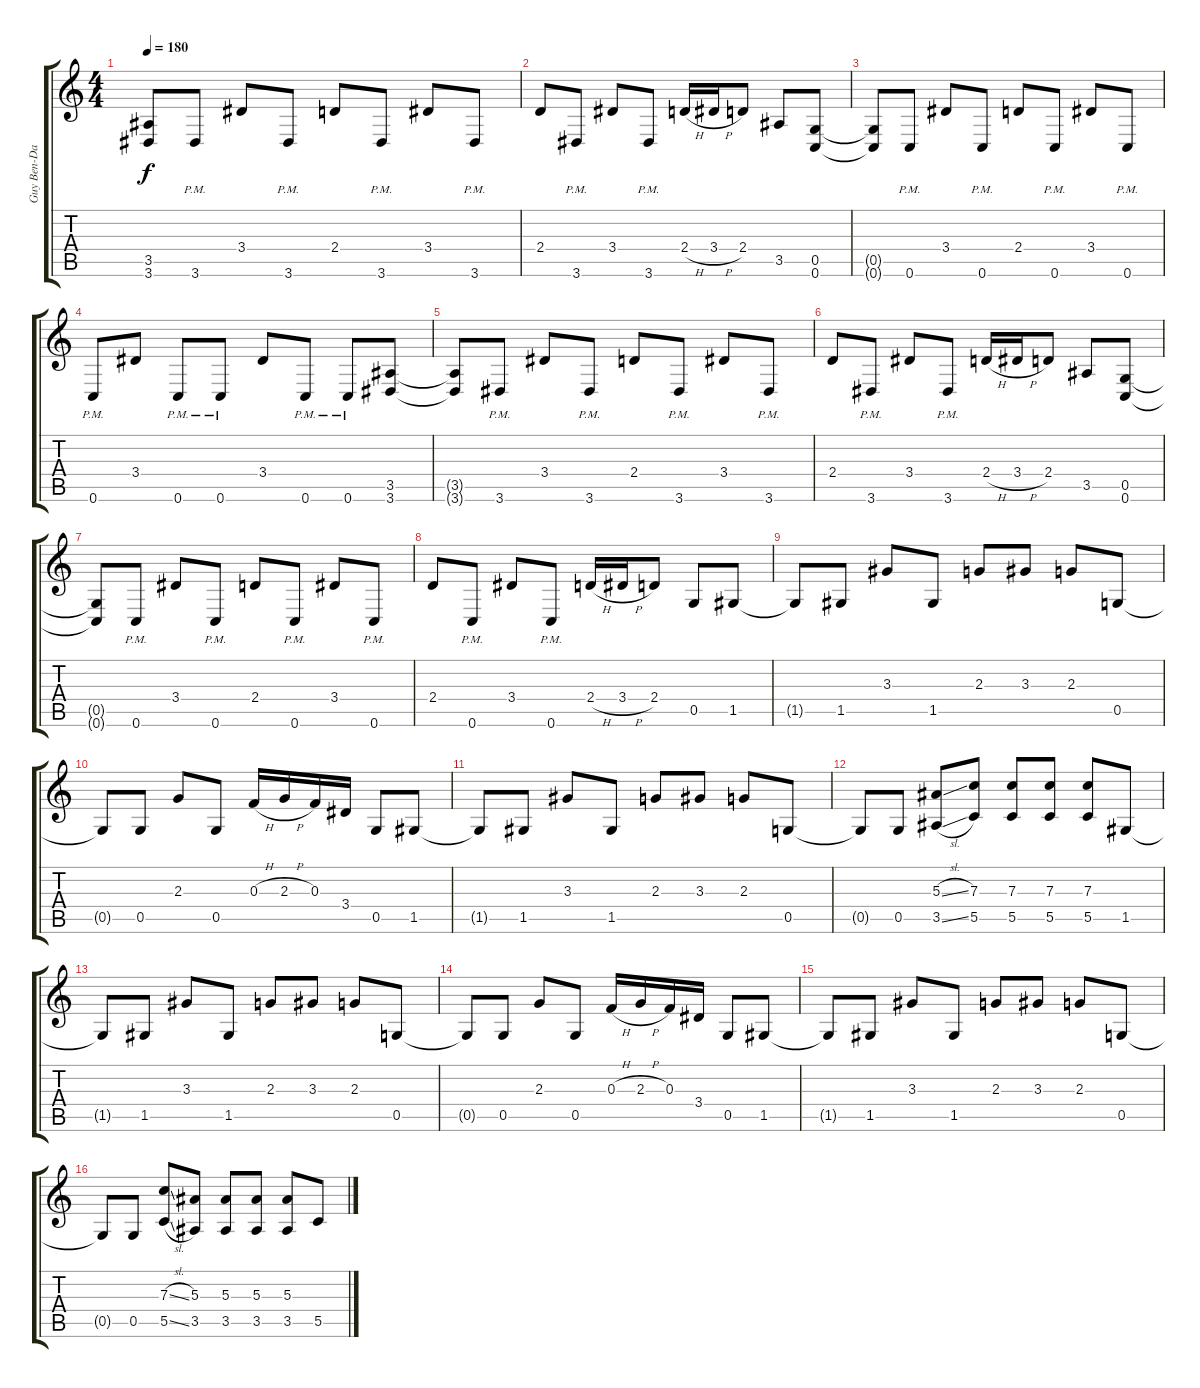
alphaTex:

\track ("Guy Ben-David" "Guy Ben-Da") {instrument distortionguitar}
\staff {score tabs}
\tuning (D4 A3 F3 C3 G2 C2) {hide}
\ts (4 4)
\tempo 180
\clef g2
\ks c
(3.5{t} 3.6{t}).8{dy f} 3.6{pm}.8 3.4.8 3.6{pm}.8 2.4.8 3.6{pm}.8 3.4.8 3.6{pm}.8 |
2.4.8 3.6{pm}.8 3.4.8 3.6{pm}.8 2.4{h}.16 3.4{h}.16 2.4.8 3.5.8 (0.5 0.6).8 |
(0.5{t} 0.6{t}).8 0.6{pm}.8 3.4.8 0.6{pm}.8 2.4.8 0.6{pm}.8 3.4.8 0.6{pm}.8 |
0.6{pm}.8 3.4.8 0.6{pm}.8 0.6{pm}.8 3.4.8 0.6{pm}.8 0.6{pm}.8 (3.5 3.6).8 |
(3.5{t} 3.6{t}).8 3.6{pm}.8 3.4.8 3.6{pm}.8 2.4.8 3.6{pm}.8 3.4.8 3.6{pm}.8 |
2.4.8 3.6{pm}.8 3.4.8 3.6{pm}.8 2.4{h}.16 3.4{h}.16 2.4.8 3.5.8 (0.5 0.6).8 |
(0.5{t} 0.6{t}).8 0.6{pm}.8 3.4.8 0.6{pm}.8 2.4.8 0.6{pm}.8 3.4.8 0.6{pm}.8 |
2.4.8 0.6{pm}.8 3.4.8 0.6{pm}.8 2.4{h}.16 3.4{h}.16 2.4.8 0.5.8 1.5.8 |
1.5{t}.8 1.5.8 3.3.8 1.5.8 2.3.8 3.3.8 2.3.8 0.5.8 |
0.5{t}.8 0.5.8 2.3.8 0.5.8 0.3{h}.16 2.3{h}.16 0.3.16 3.4.16 0.5.8 1.5.8 |
1.5{t}.8 1.5.8 3.3.8 1.5.8 2.3.8 3.3.8 2.3.8 0.5.8 |
0.5{t}.8 0.5.8 (5.3{sl} 3.5{sl}).8 (7.3 5.5).8 (7.3 5.5).8 (7.3 5.5).8 (7.3 5.5).8 1.5.8 |
1.5{t}.8 1.5.8 3.3.8 1.5.8 2.3.8 3.3.8 2.3.8 0.5.8 |
0.5{t}.8 0.5.8 2.3.8 0.5.8 0.3{h}.16 2.3{h}.16 0.3.16 3.4.16 0.5.8 1.5.8 |
1.5{t}.8 1.5.8 3.3.8 1.5.8 2.3.8 3.3.8 2.3.8 0.5.8 |
0.5{t}.8 0.5.8 (7.3{sl} 5.5{sl}).8 (5.3 3.5).8 (5.3 3.5).8 (5.3 3.5).8 (5.3 3.5).8 5.5.8
